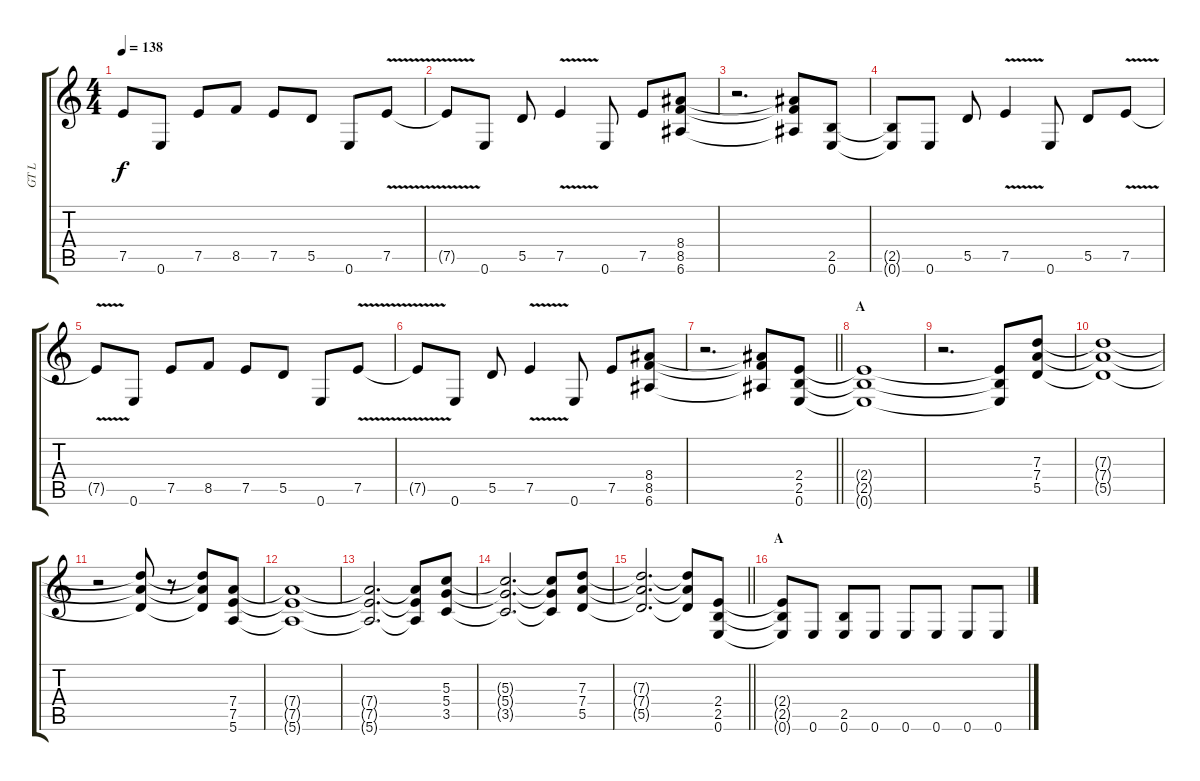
\track ("GT L" "GT L") {instrument distortionguitar}
\staff {score tabs}
\tuning (E4 B3 G3 D3 A2 E2) {hide}
\ts (4 4)
\tempo 138
\clef g2
\ks c
7.5{t}.8{dy f} 0.6.8 7.5.8 8.5.8 7.5.8 5.5.8 0.6.8 7.5{v}.8 |
7.5{t}.8 0.6.8 5.5.8 7.5{v}.4 0.6.8 7.5.8 (8.4 8.5 6.6).8 |
r.2{d} (8.4{t} 8.5{t} 6.6{t}).8 (2.5 0.6).8 |
(2.5{t} 0.6{t}).8 0.6.8 5.5.8 7.5{v}.4 0.6.8 5.5.8 7.5{v}.8 |
7.5{t}.8 0.6.8 7.5.8 8.5.8 7.5.8 5.5.8 0.6.8 7.5{v}.8 |
7.5{t}.8 0.6.8 5.5.8 7.5{v}.4 0.6.8 7.5.8 (8.4 8.5 6.6).8 |
\barLineRight lightlight
r.2{d} (8.4{t} 8.5{t} 6.6{t}).8 (2.4 2.5 0.6).8 |
\section ("" "A")
(2.4{t} 2.5{t} 0.6{t}).1 |
r.2{d} (2.4{t} 2.5{t} 0.6{t}).8 (7.3 7.4 5.5).8 |
(7.3{t} 7.4{t} 5.5{t}).1 |
r.2 (7.3{t} 7.4{t} 5.5{t}).8 r.8 (7.3{t} 7.4{t} 5.5{t}).8 (7.4 7.5 5.6).8 |
(7.4{t} 7.5{t} 5.6{t}).1 |
(7.4{t} 7.5{t} 5.6{t}).2{d} (7.4{t} 7.5{t} 5.6{t}).8 (5.3 5.4 3.5).8 |
(5.3{t} 5.4{t} 3.5{t}).2{d} (5.3{t} 5.4{t} 3.5{t}).8 (7.3 7.4 5.5).8 |
\barLineRight lightlight
(7.3{t} 7.4{t} 5.5{t}).2{d} (7.3{t} 7.4{t} 5.5{t}).8 (2.4 2.5 0.6).8 |
\section ("" "A")
(2.4{t} 2.5{t} 0.6{t}).8 0.6.8 (2.5 0.6).8 0.6.8 0.6.8 0.6.8 0.6.8 0.6.8
